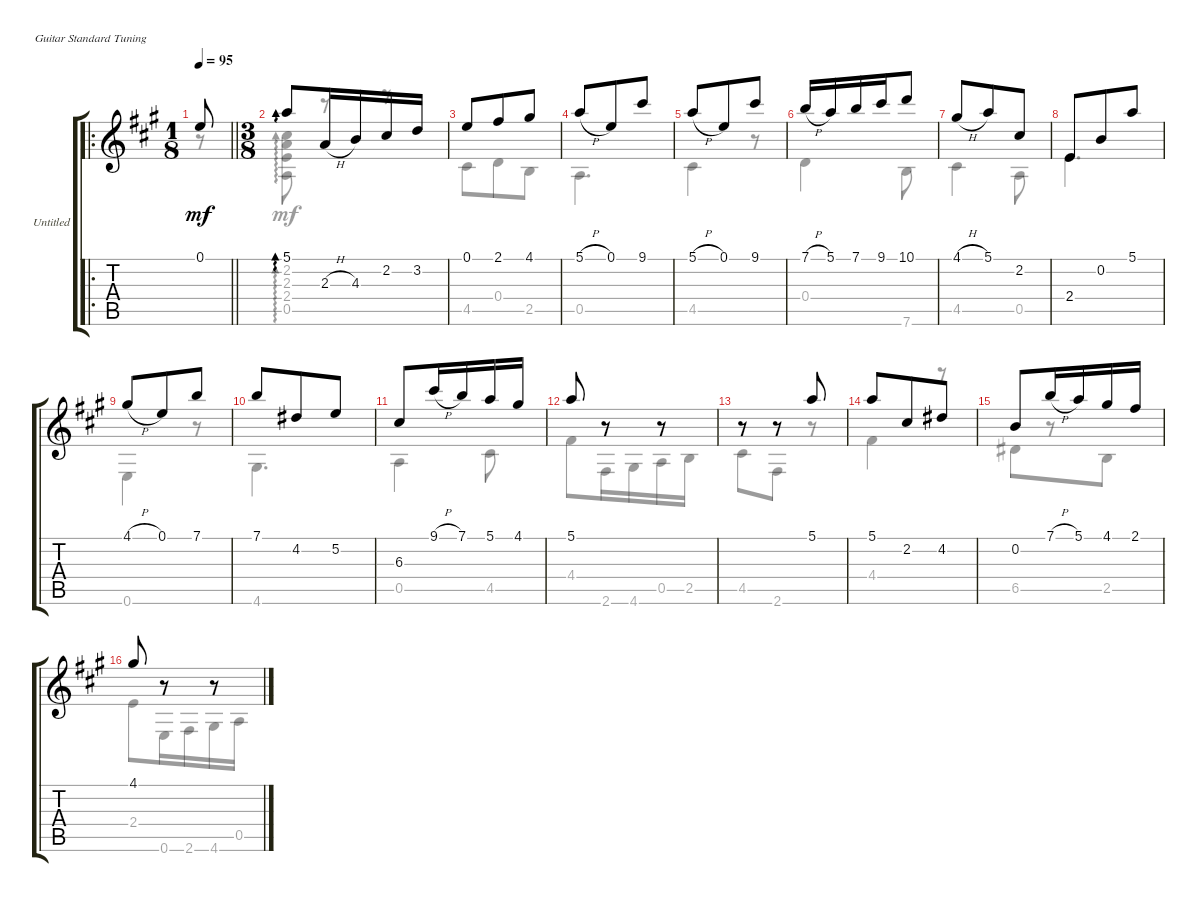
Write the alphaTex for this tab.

\bracketExtendMode groupsimilarinstruments
\firstSystemTrackNameOrientation horizontal
\otherSystemsTrackNameOrientation horizontal
\track ("Untitled" "Untitled") {instrument acousticguitarnylon}
\staff {score tabs}
\tuning (E4 B3 G3 D3 A2 E2)
\voice
\ro
\ts (1 8)
\tempo 95
\clef g2
\barLineRight lightlight
\ks a
0.1.8{dy mf instrument acousticguitarnylon} |
\ts (3 8)
5.1.8{ad 0} 2.3{h}.16 4.3.16 2.2.16 3.2.16 |
0.1.8 2.1.8 4.1.8 |
5.1{h}.8 0.1.8 9.1.8 |
5.1{h}.8 0.1.8 9.1.8 |
7.1{h}.16 5.1.16 7.1.16 9.1.16 10.1.8 |
4.1{h}.8 5.1.8 2.2.8 |
2.4.8 0.2.8 5.1.8 |
4.1{h}.8 0.1.8 7.1.8 |
7.1.8 4.2.8 5.2.8 |
6.3.8 9.1{h}.16 7.1.16 5.1.16 4.1.16 |
5.1.8 r.8 r.8 |
r.8 r.8 5.1.8 |
5.1.8 2.2.8 4.2.8 |
0.2.8 7.1{h}.16 5.1.16 4.1.16 2.1.16 |
4.1.8 r.8 r.8
\voice
\clef g2
\ottava regular
\simile none
\barLineRight lightlight
\ks a
r.8{dy mf} |
(2.2 2.3 2.4 0.5).8{ad 0} r.8 r.8 |
4.5.8 0.4.8 2.5.8 |
0.5.4{d} |
4.5.4 r.8 |
0.4.4 7.6.8 |
4.5.4 0.5.8 |
2.4.4{d} |
0.6.4 r.8 |
4.6.4{d} |
0.5.4 4.5.8 |
4.4.8 2.6.16 4.6.16 0.5.16 2.5.16 |
4.5.8 2.6.8 r.8 |
4.4.4 r.8 |
6.5.8 r.8 2.5.8 |
2.4.8 0.6.16 2.6.16 4.6.16 0.5.16
